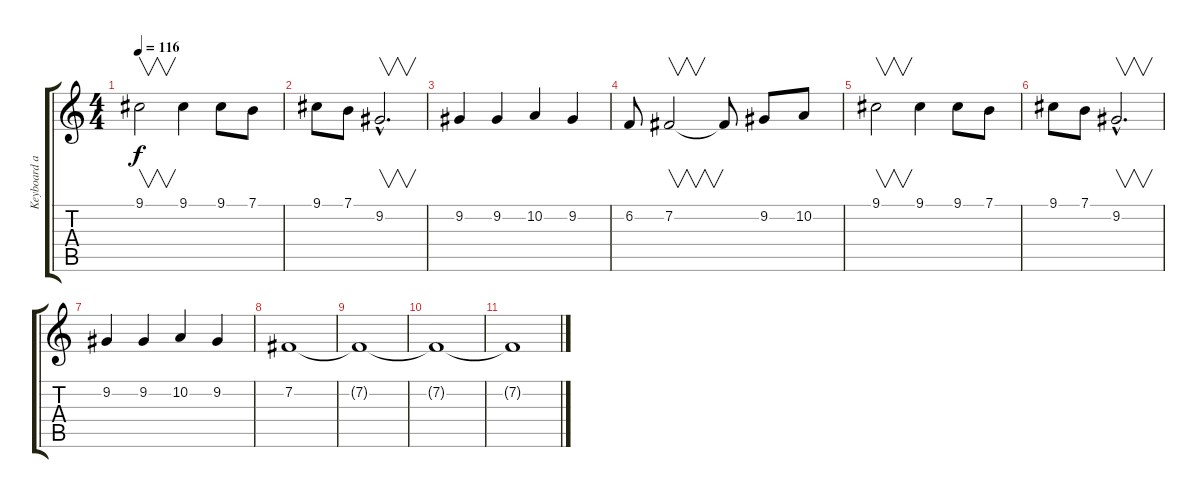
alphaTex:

\track ("Keyboard and High strings" "Keyboard a") {instrument stringensemble1}
\staff {score tabs}
\tuning (E4 B3 G3 D3 A2 E2) {hide}
\ts (4 4)
\tempo 116
\clef g2
\ks c
9.1.2{v dy f} 9.1.4 9.1.8 7.1.8 |
9.1.8 7.1.8 9.2{hac}.2{v d} |
9.2.4 9.2.4 10.2.4 9.2.4 |
6.2.8 7.2.2{v} 7.2{t}.8 9.2.8 10.2.8 |
9.1.2{v} 9.1.4 9.1.8 7.1.8 |
9.1.8 7.1.8 9.2{hac}.2{v d} |
9.2.4 9.2.4 10.2.4 9.2.4 |
7.2.1 |
7.2{t}.1 |
7.2{t}.1 |
7.2{t}.1
